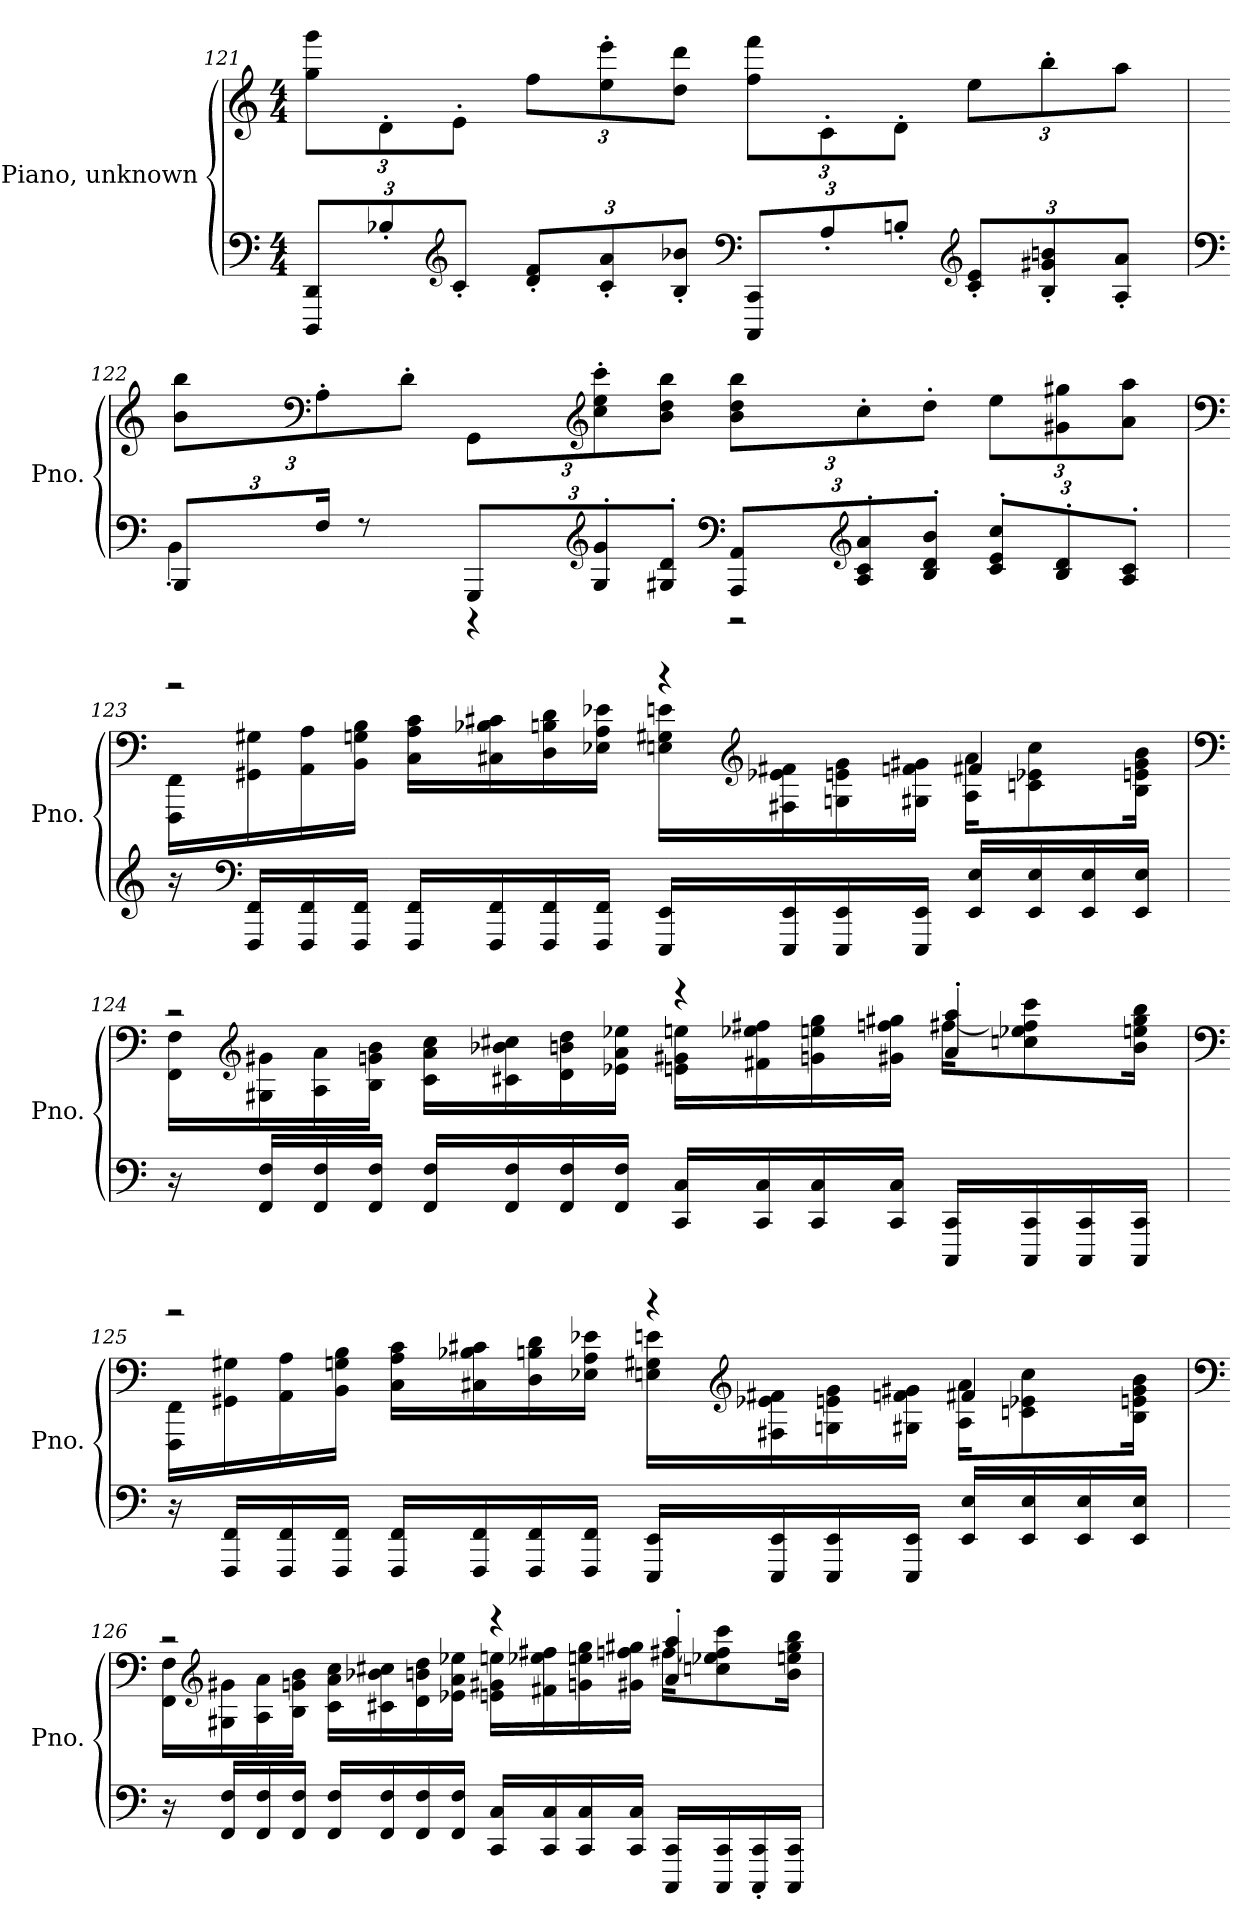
**kern	**kern
*part1	*part1
*staff2	*staff1
*I"Piano, unknown	*
*I'Pno.	*
*clefF4	*clefG2
*k[]	*k[]
*M4/4	*M4/4
*Xbrackettup	*Xbrackettup
=121	=121
12DDD/ 12DD/L	12gg\ 12ggg\L
12B-X'/	12d'\
*clefG2	*
12c'/J	12e'\J
12d/' 12f/'L	12ff\L
12c/' 12a/'	12ee\' 12eee\'
12B-/' 12b-X/'J	12dd\ 12ddd\J
*clefF4	*
12CCC/ 12CC/L	12ff\ 12fff\L
12A'/	12c'\
12Bn'/J	12d'\J
*clefG2	*
12c/' 12e/'L	12ee\L
12B/' 12g#X/' 12bn/'	12bb'\
12A/' 12a/'J	12aa\J
!!LO:LB:g=z
=122	=122
*clefF4	*
*^	*
12BBB/L	4BB'\	12b\ 12bb\L
*	*	*clefF4
24F/Jk	.	12A'\
8r	.	.
.	.	12d'\J
12GGG/L	4r	12GG\L
*clefG2	*	*clefG2
12G/' 12g/'	.	12cc\' 12ee\' 12ccc\'
12G#X/' 12d/'J	.	12b\ 12dd\ 12bb\J
*clefF4	*	*
12AAA/ 12AA/L	2r	12b\ 12dd\ 12bb\L
*clefG2	*	*
12A/' 12c/' 12a/'	.	12cc'\
12B/' 12d/' 12b/'J	.	12dd'\J
12c/' 12e/' 12cc/'L	.	12ee\L
12B/' 12d/'	.	12g#X\ 12gg#X\
12A/' 12c/'J	.	12a\ 12aa\J
*v	*v	*
!!LO:PB:g=z
=123	=123
*	*clefF4
*	*^
16r	2r	16FFF\ 16FF\LL
*clefF4	*	*
16FFF/ 16FF/LL	.	16GG#X\ 16G#X\
16FFF/ 16FF/	.	16AA\ 16A\
16FFF/ 16FF/JJ	.	16BB\ 16Gn\ 16B\JJ
16FFF/ 16FF/LL	.	16C\ 16A\ 16c\LL
16FFF/ 16FF/	.	16C#X\ 16B-X\ 16c#X\
16FFF/ 16FF/	.	16D\ 16Bn\ 16d\
16FFF/ 16FF/JJ	.	16E-X\ 16A\ 16e-X\JJ
16EEE/ 16EE/LL	4r	16En\ 16G#X\ 16en\LL
*	*clefG2	*
16EEE/ 16EE/	.	16F#X\ 16e-X\ 16f#X\
16EEE/ 16EE/	.	16Gn\ 16en\ 16g\
16EEE/ 16EE/JJ	.	16G#X\ 16fn\ 16g#X\JJ
16EE/ 16E/LL	4f#X/	16A\ 16a\KL
16EE/ 16E/	.	8cn\ 8e-X\ 8cc\
16EE/ 16E/	.	.
16EE/ 16E/JJ	.	16B\ 16en\ 16g#\ 16b\Jk
!!LO:LB:g=z	!!
=124	=124	=124
*	*clefF4	*
16r	2r	16FF\ 16F\LL
*	*clefG2	*
16FF/ 16F/LL	.	16G#X\ 16g#X\
16FF/ 16F/	.	16A\ 16a\
16FF/ 16F/JJ	.	16B\ 16gn\ 16b\JJ
16FF/ 16F/LL	.	16c\ 16a\ 16cc\LL
16FF/ 16F/	.	16c#X\ 16b-X\ 16cc#X\
16FF/ 16F/	.	16d\ 16bn\ 16dd\
16FF/ 16F/JJ	.	16e-X\ 16a\ 16ee-X\JJ
16CC/ 16C/LL	4r	16en\ 16g#X\ 16een\LL
16CC/ 16C/	.	16f#X\ 16ee-X\ 16ff#X\
16CC/ 16C/	.	16gn\ 16een\ 16gg\
16CC/ 16C/JJ	.	16g#X\ 16ffn\ 16gg#X\JJ
16CCC/ 16CC/LL	4a/' 4aa/'	[16ff#X\KL
16CCC/ 16CC/	.	8ccn\ 8ee-X\ 8ff#\] 8ccc\
16CCC/ 16CC/	.	.
16CCC/ 16CC/JJ	.	16b\ 16een\ 16gg#\ 16bb\Jk
!!LO:LB:g=z	!!
=125	=125	=125
*	*clefF4	*
16r	2r	16FFF\ 16FF\LL
16FFF/ 16FF/LL	.	16GG#X\ 16G#X\
16FFF/ 16FF/	.	16AA\ 16A\
16FFF/ 16FF/JJ	.	16BB\ 16Gn\ 16B\JJ
16FFF/ 16FF/LL	.	16C\ 16A\ 16c\LL
16FFF/ 16FF/	.	16C#X\ 16B-X\ 16c#X\
16FFF/ 16FF/	.	16D\ 16Bn\ 16d\
16FFF/ 16FF/JJ	.	16E-X\ 16A\ 16e-X\JJ
16EEE/ 16EE/LL	4r	16En\ 16G#X\ 16en\LL
*	*clefG2	*
16EEE/ 16EE/	.	16F#X\ 16e-X\ 16f#X\
16EEE/ 16EE/	.	16Gn\ 16en\ 16g\
16EEE/ 16EE/JJ	.	16G#X\ 16fn\ 16g#X\JJ
16EE/ 16E/LL	4f#X/	16A\ 16a\KL
16EE/ 16E/	.	8cn\ 8e-X\ 8cc\
16EE/ 16E/	.	.
16EE/ 16E/JJ	.	16B\ 16en\ 16g#\ 16b\Jk
!!LO:LB:g=z	!!
=126	=126	=126
*	*clefF4	*
16r	2r	16FF\ 16F\LL
*	*clefG2	*
16FF/ 16F/LL	.	16G#X\ 16g#X\
16FF/ 16F/	.	16A\ 16a\
16FF/ 16F/JJ	.	16B\ 16gn\ 16b\JJ
16FF/ 16F/LL	.	16c\ 16a\ 16cc\LL
16FF/ 16F/	.	16c#X\ 16b-X\ 16cc#X\
16FF/ 16F/	.	16d\ 16bn\ 16dd\
16FF/ 16F/JJ	.	16e-X\ 16a\ 16ee-X\JJ
16CC/ 16C/LL	4r	16en\ 16g#X\ 16een\LL
16CC/ 16C/	.	16f#X\ 16ee-X\ 16ff#X\
16CC/ 16C/	.	16gn\ 16een\ 16gg\
16CC/ 16C/JJ	.	16g#X\ 16ffn\ 16gg#X\JJ
16CCC/ 16CC/LL	4a/' 4aa/'	[16ff#X\KL
16CCC/ 16CC/	.	8ccn\ 8ee-X\ 8ff#\] 8ccc\
16CCC/' 16CC/'	.	.
16CCC/ 16CC/JJ	.	16b\ 16een\ 16gg#\ 16bb\Jk
*	*v	*v
=	=
*-	*-
